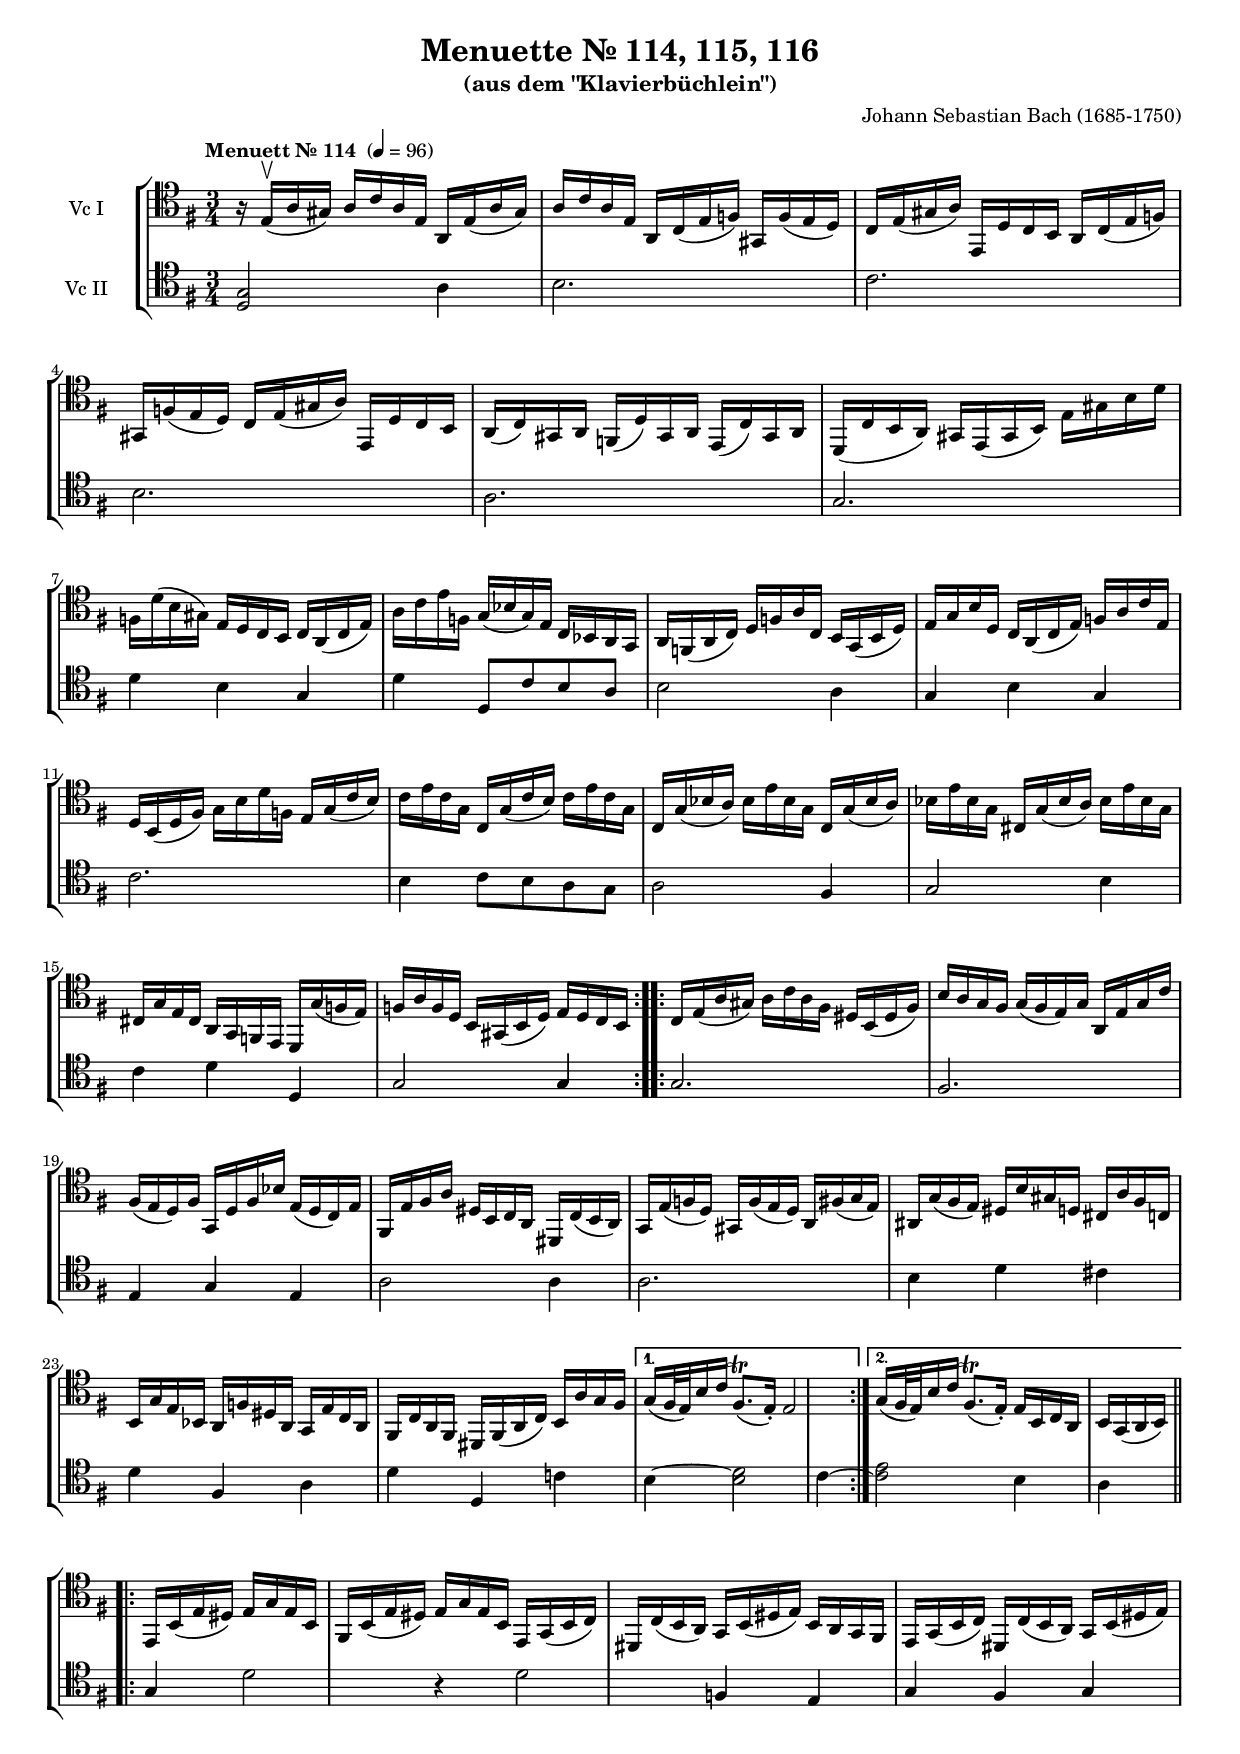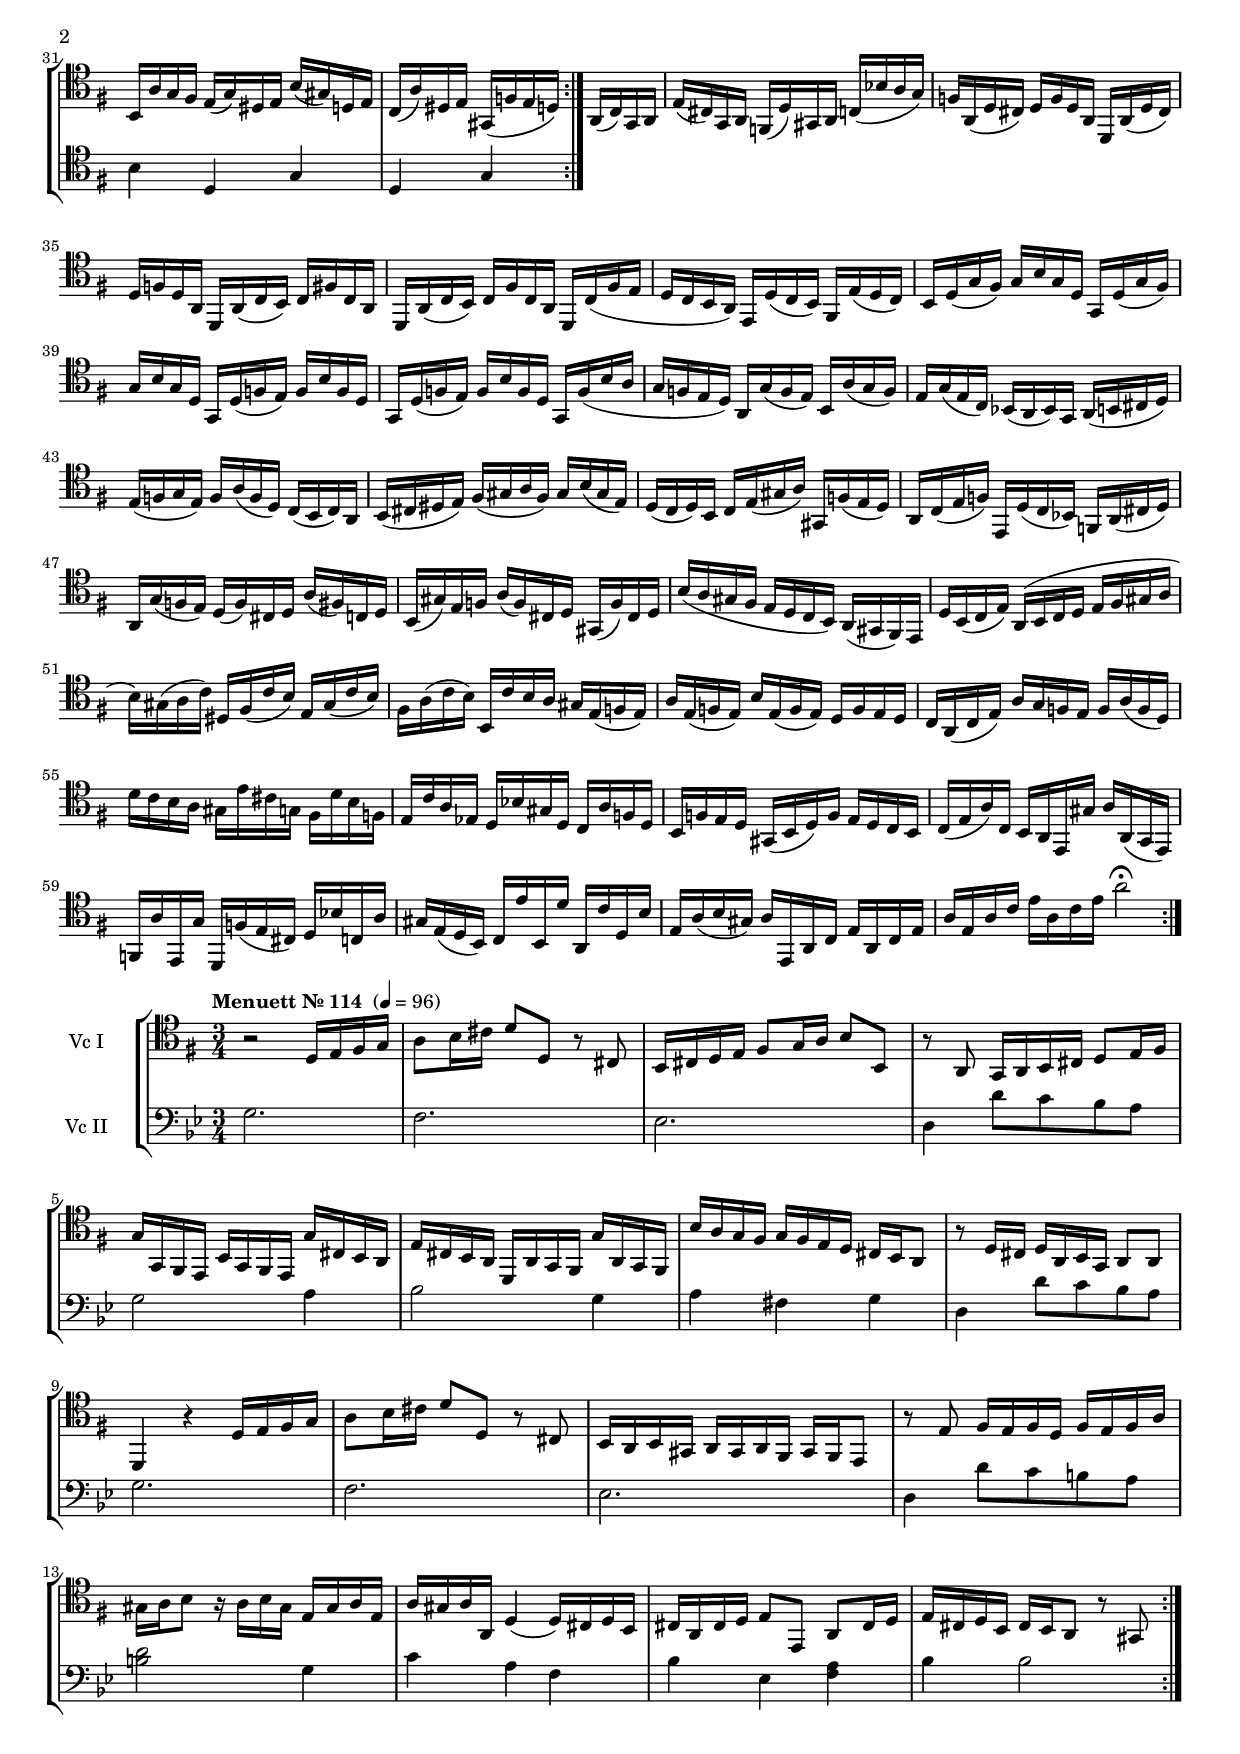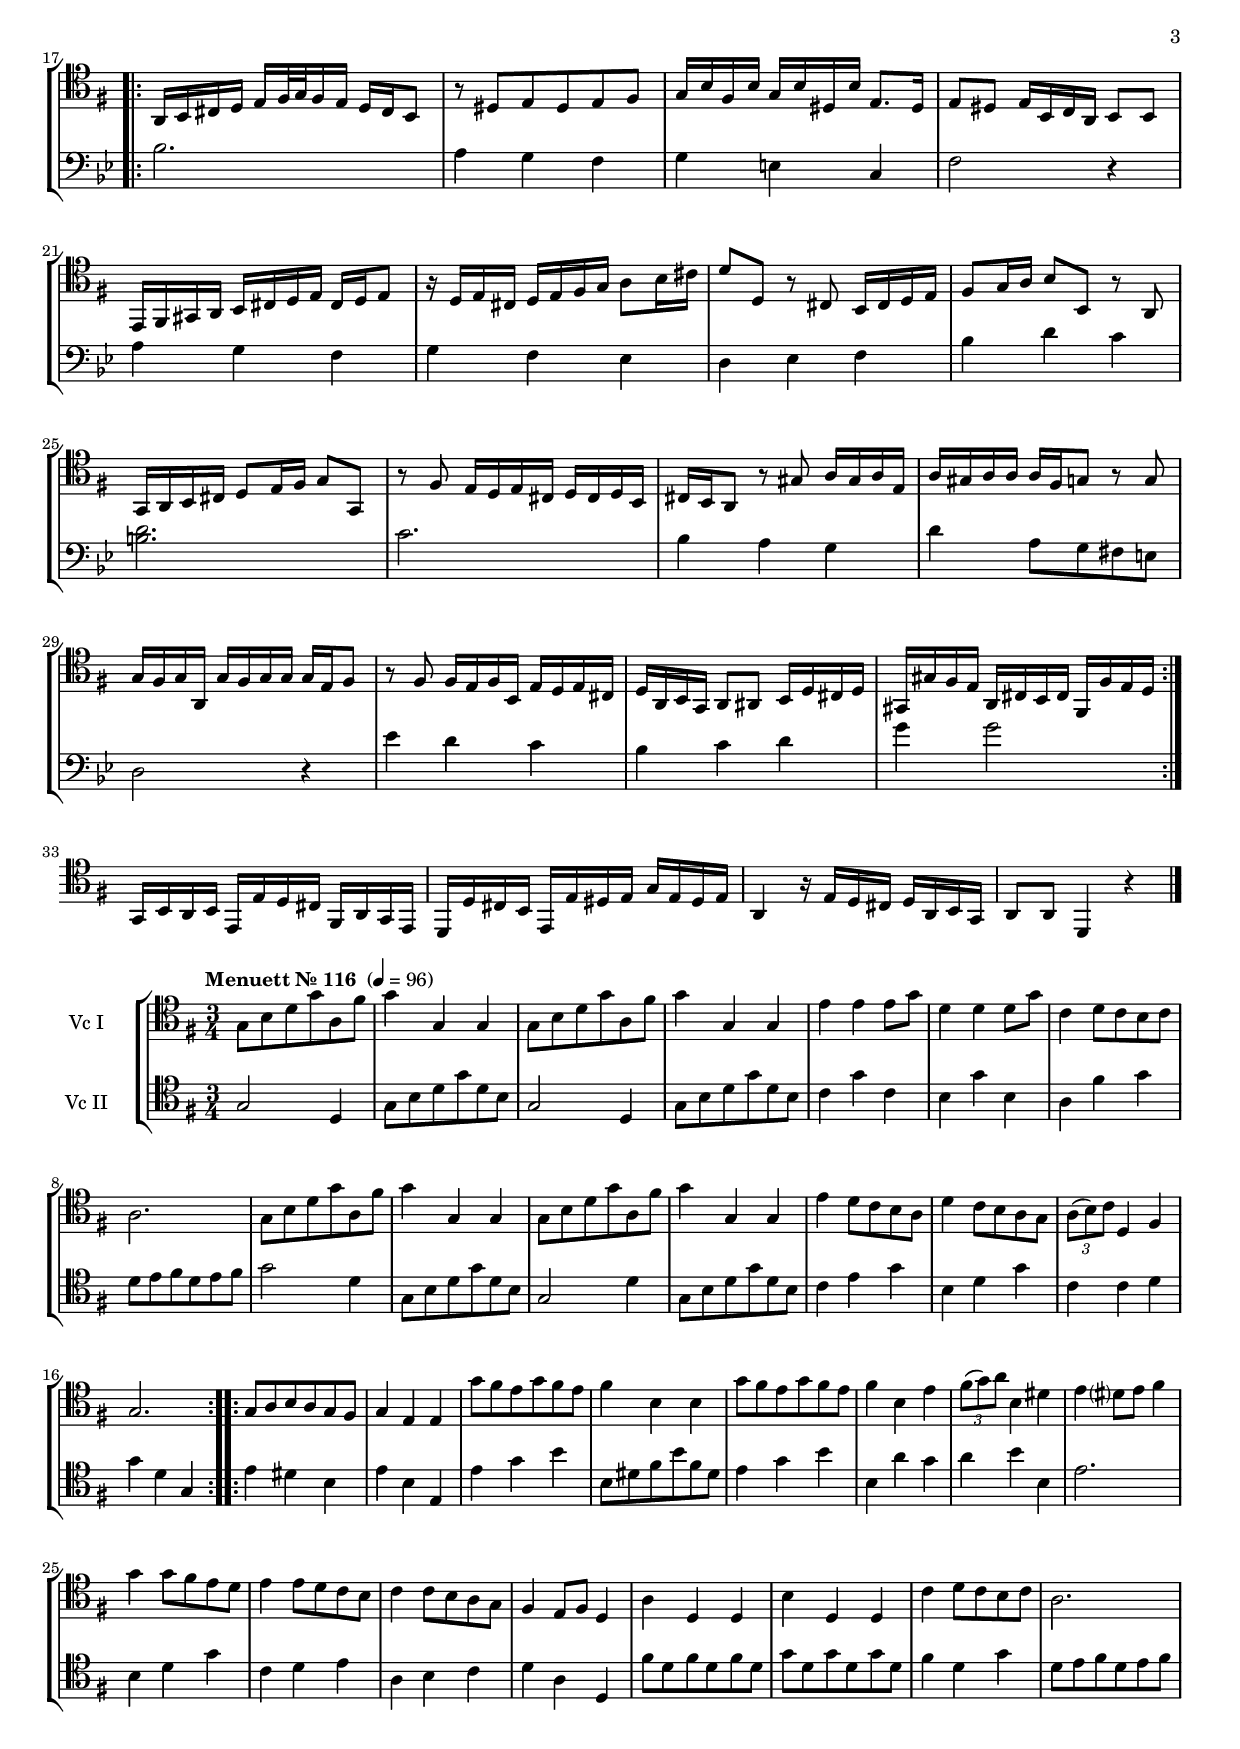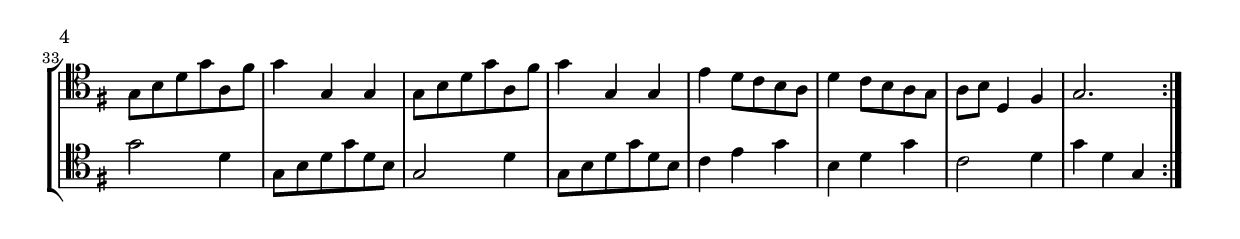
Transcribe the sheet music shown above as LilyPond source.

\version "2.12.2"
\include "deutsch.ly"

#(set-global-staff-size 17)

\header {
  title = "Menuette Nr. 114, 115, 116"
  subtitle = "(aus dem \"Klavierbüchlein\")"
  composer = "Johann Sebastian Bach (1685-1750)"
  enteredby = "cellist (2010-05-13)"
}

voiceconstsa = {
 \clef "tenor"
 \key g \major
 %\numericTimeSignature
 \compressFullBarRests
 \time 3/4
 \tempo "Menuett Nr. 114 " 4=96
}

voiceconstsb = {
 \clef "bass"
 \key g \minor
 %\numericTimeSignature
 \compressFullBarRests
 \time 3/4
 \tempo "Menuett Nr. 115 " 4=96
}

voiceconstsc = {
 \clef "tenor"
 \key g \major
 %\numericTimeSignature
 \compressFullBarRests
 \time 3/4
 \tempo "Menuett Nr. 116 " 4=96
}

%midinstr = "church organ"
%midinstr = "drawbar organ"
%midinstr = "cello"
midinstr = "harpsichord"

vaa = {
   \voiceconstsa

        \repeat volta 2 {       
        r16 e( \upbow a gis) a c' a e a,  e( a gis) a c' a e  
        a, c( e f) gis, f( e d) c e( gis a) e, d c h,
        a, c( e f) gis, f( e d) c e( gis a) e, d c h,
        a,( c) gis, a, f,( d) gis, a, e,( c) gis, a, d,( c h, a,)
        gis, e,( gis, h,) e gis h d' f d'( h gis) e d c h,  %5

        c a,( c e) a c' e' f g( b g) e c b, a, g,
        a, f,( a, c) d f a c h, g,( h, d) e g h d
        c a,( c e) f a c' e d h,( d fis) g h d' f        
        e g( c' h) c' e' c' g c g( c' h) c' e' c' g
        c g( b a) b e' b g c g( b a) b e' b g   %10
      
        cis g( b a) b e' b g cis g e cis a, g, f, e,
        d, g( f e) f a f d h, gis,( h, d) e d c h,
        c e( a gis) a c' a fis dis h,( dis fis) h a g fis 
        g( fis e) g a, e g c' fis( e d) fis g, d fis b
        e( d c) e fis, e fis a dis h, c a, dis, c( h, a,)   %15

        g, e( f d) gis, f( e d) a, fis( g e) ais, g( fis e)
        dis h gis d cis a fis c h, g e b, a, f dis a,
        g, e c a, fis, c a, fis, dis, fis,( a, c) h, a g fis
        }
	\alternative{ {g16( fis32 e) h16 c' fis8.( \trill  e16-.)  e2}  
                      {g16( fis32 e) h16 c' fis8.( \trill  e16-.)  e16 h, c a, h, g,( a, h,) }  
                    }

        \repeat volta 2 {       
        e,16 h,( e dis) e g e h, fis, h,( e dis) e g e h, 
        e, g,( h, c) dis, c( h, a,) g, h,( dis e) h, a, g, fis, 
        e, g,( h, c) dis, c( h, a,) g, h,( dis e) h, a g fis 
        e( g) dis e h( gis) d e c( a) dis e gis,( f e d)
        a,( c) gis, a, e( cis) g, a, f,( d) gis, a, c( b a g)

        f a,( d cis) d f d a, d, a,( d cis) d f d a,       %26
        d, a,( c h,) c  fis c a, d, a,( c h,) c  fis c a, 
        d, c( fis e d c h, a,) e, d( c h,) fis, e( d c)
        h, d( g fis) g h g d g, d( g fis) g h g d
        g, d( f e) f h f d g, d( f e) f h f d 

        g, f( h a g f e d) a, g( f e) h, a( g f)              %31
        e g( e c) b,( a, b,) g, a,( h, cis d) e( f g e)
        f a( f d) c( h, c) a, h,( cis dis e) fis( gis a fis)
        gis h( gis e) d( c d) h, c e( gis a) gis, f( e d)
        a, c( e f) e, d( c b,) f, a,( cis d) a, g( f e)

        d( f) cis d a( fis) c d h,( gis) e f a( f) cis d         %36
        gis,( f) cis d h( a gis fis e d c h,) a,( gis, fis,) e,
        d h,( c e) a,( h, c d e fis gis a h) gis( a c')
        dis fis( c' h) e gis( c' h) fis a( c' h) h, c' h a
        gis e( f e) a e( f e) h e( f e) d f e d

        c a,( c e) a g f e f a( f d) d' c' h a              %41
        gis e' cis' g fis d' h f e c' a es d b gis d
        c a f d h, f e d gis,( h, d) f e d c h,
        c( e a) c h, a, e, gis a a,( g, e,) f, a e, g
        d, f( e cis) d b c a gis e( d h,) c e' h, d'
        a, c' d h e a( h gis) a e, a, c e a, c e
        a e a c' e' a c' e' a'2  \fermata 
        }
}

vba = \relative c' {
  \voiceconstsa

  \repeat "volta" 2 {
    < d, g >2
    a'4
    h2.
    c2.
    h2.
    a2.
    g2.
    d'4 h g
    d' d,8[ c' h a]
    h2 a4
    g h g
    c2.
    h4 c8[ h a g]
    a2 fis4
    g2 h4
    c d d,
    g2 g4
  }

  \repeat "volta" 2 {
    g2.
    fis2.
    e4 g e
    a2 a4
    a2.
    h4 d cis
    d fis, a
    d d, c'!
    h4~ <h d >2
    c4~ <c e >2 
    h4 a g
    d'2 r4
    d2  f,4
    e4 g fis
    g h d,
    g d g
  }
}

vab = {
     \voiceconstsa

    r2 d16 e fis g a8 h16 cis' d'8 d r8 cis
    h,16 cis d e fis8 g16 a h8 h,8 r8 a, 
     g,16 a, h, cis d8 e16 fis
    g g, fis, e, h, g, fis, e, g cis h, a, e cis h, a,
%5
    d, a, g, fis, g a, g, fis, h a g fis g fis e d
    cis16 h, a,8 r8 d16 cis d a, h, g, a,8 a,
    d,4 r4 d16 e fis g a8 h16 cis' 
    d'8 d r8 cis8 h,16 a, h, gis, a, gis, a, fis,
    gis,16 fis, e,8 r8 e8 fis16 e fis d fis e fis a
%10
    gis a h8 r16 a16 h gis e gis a e a gis a a,
    d4( d16) cis d h, cis a, cis d e8 e,
    a,8 cis16 d e cis d h, cis h, a,8 r8 gis,8
    a,16 h, cis d e[ fis32 g fis16 e] d cis h,8 r8 dis8
    e8 dis e fis g16 h fis h g h dis  h
%15
    e8. dis16 e8 dis e16 h, c a, h,8 h,
    e,16 fis, gis, a, h, cis d e cis d e8 r16 d16 e cis
    d16 e fis g a8 h16 cis' d'8 d r8 cis8
    h,16 cis d e fis8 g16 a h8 h, r8 a, 
    g,16 a, h, cis d8 e16 fis g8 g, r8 fis8 
%20
    e16 d e cis d cis d h, cis16 h, a,8 r8 gis8
    a16 gis a e a gis a a a fis g8 r8 g8 
    g16 fis g a, g fis g g g e fis8 r8 fis8
    fis16 e fis h, e d e cis d a, h, g, a,8 ais,8
    h,16 d cis d gis, gis fis e a, cis h, cis fis, fis e d
%25
    g,16 h,a, h, e, e d cis fis, a, g, e, d, d cis h,
    e, e dis e g e dis e a,4 r16 e d cis
    d a, h, g, a,8 a, d,4 r4
    \bar "|."
}

vbb = \relative c' {
  \voiceconstsb

  \repeat volta 2 {
    g2.
    f
    es
    d4 d'8[ c b a]
    g2 a4
    b2 g4
    a fis g
    d d'8[ c b a]
    g2.
    f
    es
    d4 d'8[ c h a]
    <d h>2 g,4
    c a f
    b es, <f a>
    b b2
  }

  \repeat volta 2 {
    b2.
    a4 g f
    g e c
    f2 r4
    a g f
    g f es
    d es f
    b d c
    <d h>2.
    c
    b4 a g
    d' a8[ g fis e]
    d2 r4
    es' d c
    b c d
    g g2
  }
}

vac = \relative c' {
  \voiceconstsc

  \repeat volta 2 {
    g8[ h d g a, fis']
    g4 g, g
    g8[ h d g a, fis']
    g4 g, g
    e' e e8[ g]
    d4 d d8[ g]
    c,4 d8[ c h c]
    a2.
    g8[ h d g a, fis']
    g4 g, g
    g8[ h d g a, fis']
    g4 g, g
    e' d8[ c h a]
    d4 c8[ h a g]
    \times 2/3 { a( h )c } d,4 fis
    g2.
  }

  \repeat volta 2 {
    g8[ a h a g fis]
    g4 e e
    g'8[ fis e g fis e]
    fis4 h, h
    g'8[ fis e g fis e]
    fis4 h, e
    \times 2/3 { fis8( g )a } h,4 dis
    e dis?8[ e] fis4
    g g8[ fis e d]
    e4 e8[ d c h]
    c4 c8[ h a g]
    fis4 e8[ fis] d4
    a' d, d
    h' d, d
    c' d8[ c h c]
    a2.
    g8[ h d g a, fis']
    g4 g, g
    g8[ h d g a, fis']
    g4 g, g
    e' d8[ c h a]
    d4 c8[ h a g]
    a[ h] d,4 fis
    g2.
  }
}

vbc = \relative c' {
  \voiceconstsc

  \repeat volta 2 {
    g2 d4
    g8[ h d g d h]
    g2 d4
    g8[ h d g d h]
    c4 g' c,
    h g' h,
    a fis' g
    d8[ e fis d e fis]
    g2 d4
    g,8[ h d g d h]
    g2 d'4
    g,8[ h d g d h]
    c4 e g
    h, d g
    c, c d
    g d g,
  }
  \repeat volta 2 {
    e'4 dis h
    e h e,
    e' g h
    h,8[ dis fis h fis dis]
    e4 g h
    h, a' g
    a h h,
    e2.
    h4 d g
    c, d e
    a, h c
    d a d,
    fis'8[ d fis d fis d]
    g[ d g d g d]
    fis4 d g
    d8[ e fis d e fis]
    g2 d4
    g,8[ h d g d h]
    g2 d'4
    g,8[ h d g d h]
    c4 e g
    h, d g
    c,2 d4
    g d g,
  }
}


\book {
    \score {

        \new StaffGroup <<
          \new Staff {
	    \set Staff.midiInstrument = \midinstr
            \set Staff.instrumentName = "Vc I "
            \vaa
          }
          \new Staff {
	    \set Staff.midiInstrument = \midinstr
            \set Staff.instrumentName = "Vc II "
            \vba
          }
        >>

    \layout {}

    \midi {
      \context {
	\Score
	tempoWholesPerMinute = #(ly:make-moment 96 4)
      }
    }
  }

  \score {

        \new StaffGroup <<
          \new Staff {
	    \set Staff.midiInstrument = \midinstr
            \set Staff.instrumentName = "Vc I "
            \vab
          }
          \new Staff {
	    \set Staff.midiInstrument = \midinstr
            \set Staff.instrumentName = "Vc II "
            \vbb
          }
        >>

    \layout {}

    \midi {
      \context {
	\Score
	tempoWholesPerMinute = #(ly:make-moment 96 4)
      }
    }
  }

  \score {

        \new StaffGroup <<
          \new Staff {
	    \set Staff.midiInstrument = \midinstr
            \set Staff.instrumentName = "Vc I "
            \vac
          }
          \new Staff {
	    \set Staff.midiInstrument = \midinstr
            \set Staff.instrumentName = "Vc II "
            \vbc
          }
        >>

    \layout {}

    \midi {
      \context {
	\Score
	tempoWholesPerMinute = #(ly:make-moment 96 4)
      }
    }
  }
}
